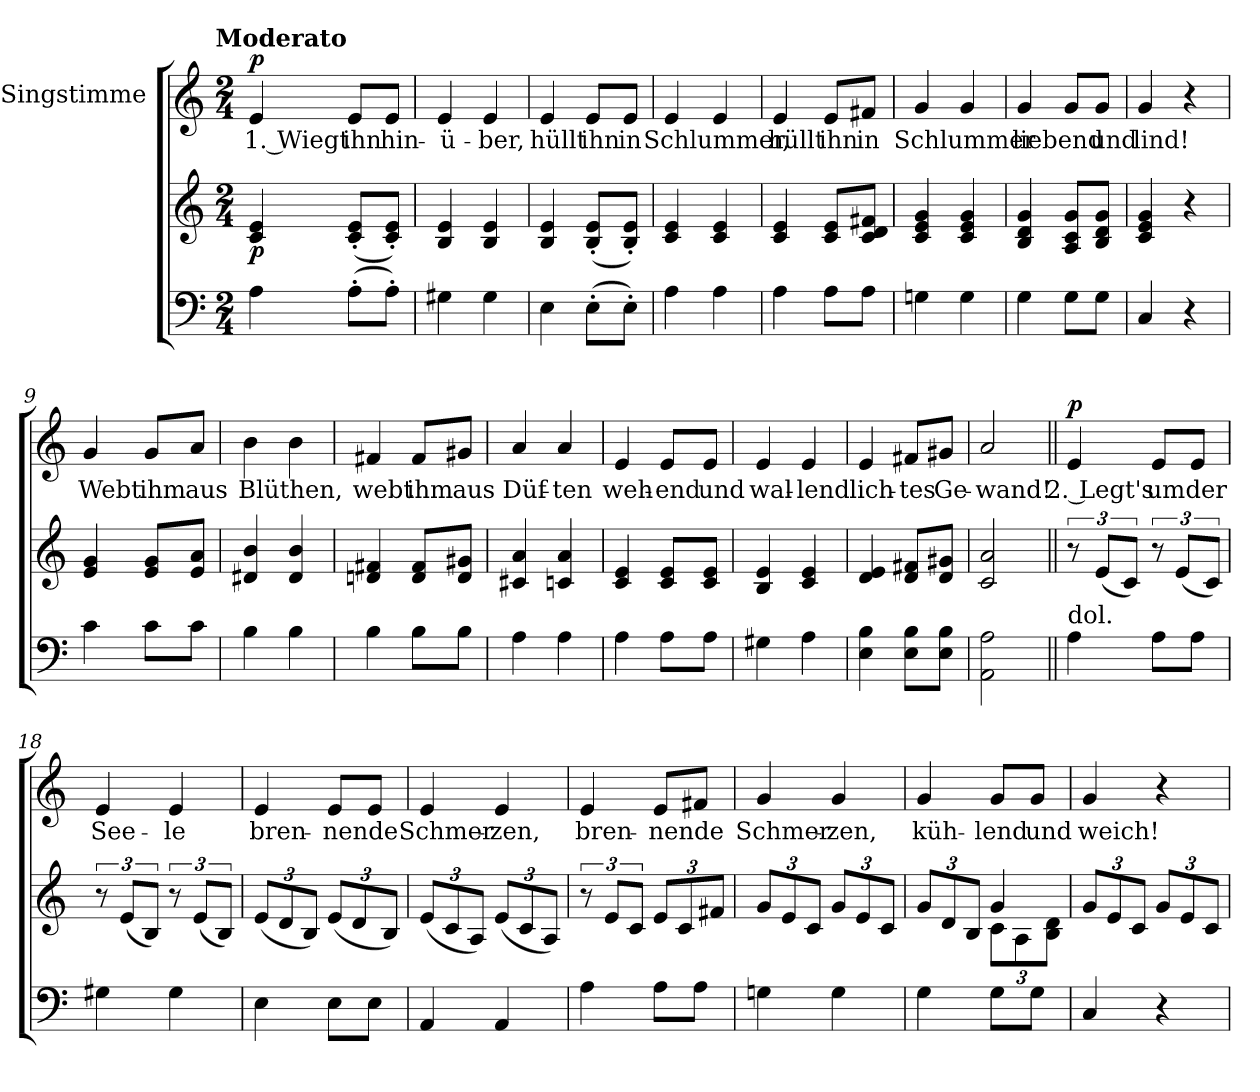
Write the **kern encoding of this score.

**kern	**kern	**dynam	**kern	**text	**dynam
*part2	*part2	*part2	*part1	*part1	*part1
*staff3	*staff2	*staff2/3	*staff1	*staff1	*staff1
*	*	*	*I"Singstimme	*	*
*clefF4	*clefG2	*	*clefG2	*	*
*k[]	*k[]	*	*k[]	*	*
!!LO:TX:omd:t=Moderato
*M2/4	*M2/4	*	*M2/4	*	*
*MM92	*MM92	*	*MM92	*	*
=1	=1	=1	=1	=1	=1
!	!	!LO:DY:b	!	!	!LO:DY:b
4A\	4c/ 4e/	p	4e/	1. Wiegt	p
(>8A'\L	(<8c'/ 8e'/L	.	8e/L	ihn	.
8A'\J)	8c'/ 8e'/J)	.	8e/J	hin-	.
=2	=2	=2	=2	=2	=2
4G#X\	4B/ 4e/	.	4e/	-ü-	.
4G#\	4B/ 4e/	.	4e/	-ber,	.
=3	=3	=3	=3	=3	=3
4E\	4B/ 4e/	.	4e/	hüllt	.
(>8E'\L	(<8B'/ 8e'/L	.	8e/L	ihn	.
8E'\J)	8B'/ 8e'/J)	.	8e/J	in	.
=4	=4	=4	=4	=4	=4
4A\	4c/ 4e/	.	4e/	Schlummer,	.
4A\	4c/ 4e/	.	4e/	.	.
=5	=5	=5	=5	=5	=5
4A\	4c/ 4e/	.	4e/	hüllt	.
8A\L	8c/ 8e/L	.	8e/L	ihn	.
8A\J	8c/ 8d/ 8f#X/J	.	8f#X/J	in	.
=6	=6	=6	=6	=6	=6
4Gn\	4c/ 4e/ 4g/	.	4g/	Schlummer	.
4G\	4c/ 4e/ 4g/	.	4g/	.	.
!!LO:LB:g=z
=7	=7	=7	=7	=7	=7
4G\	4B/ 4d/ 4g/	.	4g/	liebend	.
8G\L	8A/ 8c/ 8g/L	.	8g/L	.	.
8G\J	8B/ 8d/ 8g/J	.	8g/J	und	.
=8	=8	=8	=8	=8	=8
4C/	4c/ 4e/ 4g/	.	4g/	lind!	.
4r	4r	.	4r	.	.
=9	=9	=9	=9	=9	=9
4c\	4e/ 4g/	.	4g/	Webt	.
8c\L	8e/ 8g/L	.	8g/L	ihm	.
8c\J	8e/ 8a/J	.	8a/J	aus	.
=10	=10	=10	=10	=10	=10
4B\	4d#X/ 4b/	.	4b\	Blüthen,	.
4B\	4d#/ 4b/	.	4b\	.	.
=11	=11	=11	=11	=11	=11
4B\	4dn/ 4f#X/	.	4f#X/	webt	.
8B\L	8d/ 8f#/L	.	8f#/L	ihm	.
8B\J	8d/ 8g#X/J	.	8g#X/J	aus	.
=12	=12	=12	=12	=12	=12
4A\	4c#X/ 4a/	.	4a/	Düf-	.
4A\	4cn/ 4a/	.	4a/	-ten	.
=13	=13	=13	=13	=13	=13
4A\	4c/ 4e/	.	4e/	weh-	.
8A\L	8c/ 8e/L	.	8e/L	-end	.
8A\J	8c/ 8e/J	.	8e/J	und	.
!!LO:LB:g=z
=14	=14	=14	=14	=14	=14
4G#X\	4B/ 4e/	.	4e/	wal-	.
4A\	4c/ 4e/	.	4e/	-lend	.
=15	=15	=15	=15	=15	=15
4E\ 4B\	4d/ 4e/	.	4e/	lich-	.
8E\ 8B\L	8d/ 8f#X/L	.	8f#X/L	-tes	.
8E\ 8B\J	8d/ 8g#X/J	.	8g#X/J	Ge-	.
=16	=16	=16	=16	=16	=16
2AA\ 2A\	2c/ 2a/	.	2a/	-wand!	.
=17||	=17||	=17||	=17||	=17||	=17||
!LO:TX:a:t=dol.	!	!	!	!	!
!	!	!	!	!	!LO:DY:a
4A\	12r	.	4e/	2. Legt's	p
.	(<12e/L	.	.	.	.
.	12c/J)	.	.	.	.
8A\L	12r	.	8e/L	um	.
.	(<12e/L	.	.	.	.
8A\J	.	.	8e/J	der	.
.	12c/J)	.	.	.	.
=18	=18	=18	=18	=18	=18
4G#X\	12r	.	4e/	See-	.
.	(<12e/L	.	.	.	.
.	12B/J)	.	.	.	.
4G#\	12r	.	4e/	-le	.
.	(<12e/L	.	.	.	.
.	12B/J)	.	.	.	.
=19	=19	=19	=19	=19	=19
*	*Xbrackettup	*	*	*	*
4E\	(<12e/L	.	4e/	bren-	.
.	12d/	.	.	.	.
.	12B/J)	.	.	.	.
8E\L	(<12e/L	.	8e/L	-nende	.
.	12d/	.	.	.	.
8E\J	.	.	8e/J	.	.
.	12B/J)	.	.	.	.
!!LO:PB:g=z
=20	=20	=20	=20	=20	=20
4AA/	(<12e/L	.	4e/	Schmer-	.
.	12c/	.	.	.	.
.	12A/J)	.	.	.	.
4AA/	(<12e/L	.	4e/	-zen,	.
.	12c/	.	.	.	.
.	12A/J)	.	.	.	.
=21	=21	=21	=21	=21	=21
*	*brackettup	*	*	*	*
4A\	12r	.	4e/	bren-	.
.	12e/L	.	.	.	.
.	12c/J	.	.	.	.
*	*Xbrackettup	*	*	*	*
8A\L	12e/L	.	8e/L	-nende	.
.	12c/	.	.	.	.
8A\J	.	.	8f#X/J	.	.
.	12f#X/J	.	.	.	.
=22	=22	=22	=22	=22	=22
4Gn\	12g/L	.	4g/	Schmer-	.
.	12e/	.	.	.	.
.	12c/J	.	.	.	.
4G\	12g/L	.	4g/	-zen,	.
.	12e/	.	.	.	.
.	12c/J	.	.	.	.
=23	=23	=23	=23	=23	=23
*	*^	*	*	*	*
4G\	12g/L	4ryy	.	4g/	küh-	.
.	12d/	.	.	.	.	.
.	12B/J	.	.	.	.	.
8G\L	12c\L	4g/	.	8g/L	-lend	.
.	12A\	.	.	.	.	.
8G\J	.	.	.	8g/J	und	.
.	12B\ 12d\J	.	.	.	.	.
*	*v	*v	*	*	*	*
=24	=24	=24	=24	=24	=24
4C/	12g/L	.	4g/	weich!	.
.	12e/	.	.	.	.
.	12c/J	.	.	.	.
4r	12g/L	.	4r	.	.
.	12e/	.	.	.	.
.	12c/J	.	.	.	.
=	=	=	=	=	=
*-	*-	*-	*-	*-	*-
